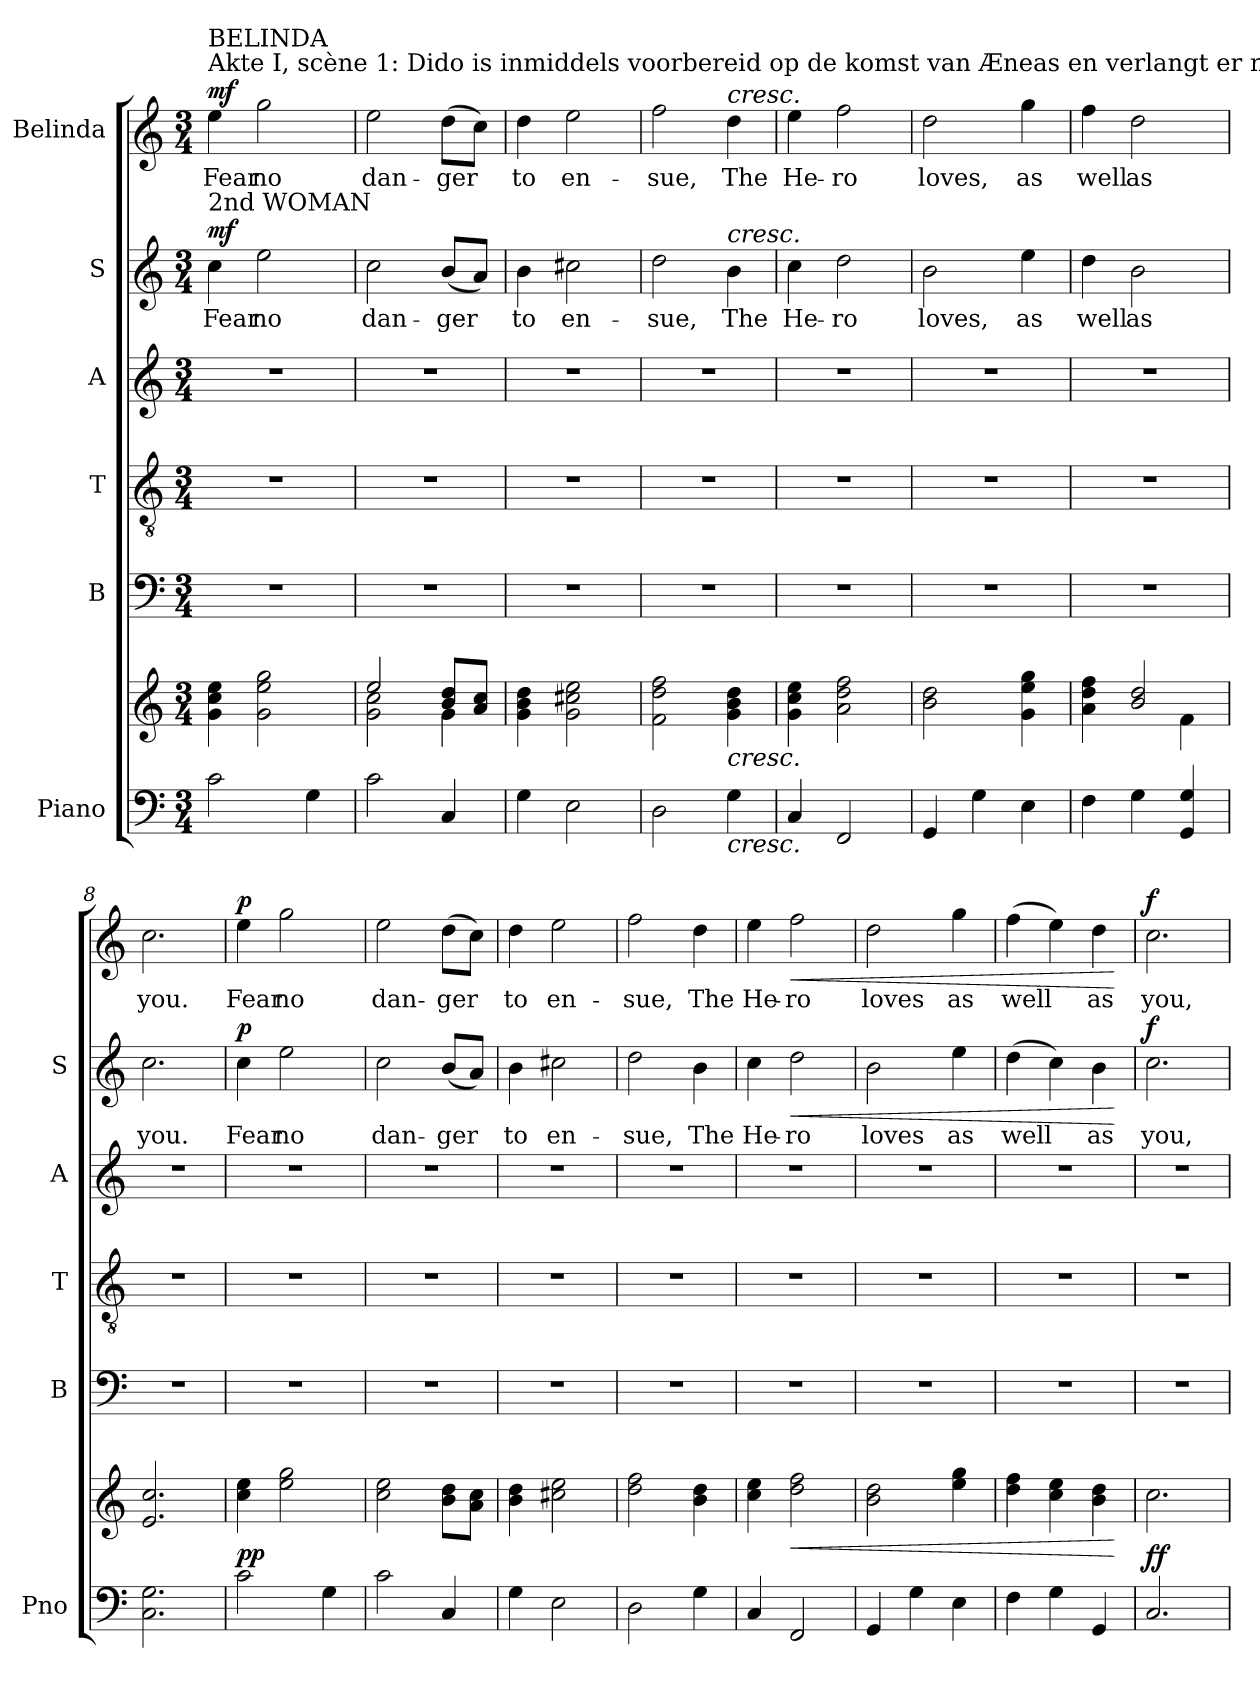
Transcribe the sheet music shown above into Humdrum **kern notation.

**kern	**kern	**dynam	**kern	**kern	**kern	**kern	**text	**dynam	**kern	**text	**dynam
*part6	*part6	*part6	*part5	*part4	*part3	*part2	*part2	*part2	*part1	*part1	*part1
*staff7	*staff6	*staff6/7	*staff5	*staff4	*staff3	*staff2	*staff2	*staff2	*staff1	*staff1	*staff1
*I"Piano	*	*	*I"B	*I"T	*I"A	*I"S	*	*	*I"Belinda	*	*
*I'Pno	*	*	*I'B	*I'T	*I'A	*I'S	*	*	*	*	*
*clefF4	*clefG2	*	*clefF4	*clefGv2	*clefG2	*clefG2	*	*	*clefG2	*	*
*k[]	*k[]	*	*k[]	*k[]	*k[]	*k[]	*	*	*k[]	*	*
*M3/4	*M3/4	*	*M3/4	*M3/4	*M3/4	*M3/4	*	*	*M3/4	*	*
*MM160	*MM160	*	*MM160	*MM160	*MM160	*MM160	*	*	*MM160	*	*
=1	=1	=1	=1	=1	=1	=1	=1	=1	=1	=1	=1
!	!	!	!	!	!	!	!	!	!LO:TX:t=Akte I, scène 1&colon; Dido is inmiddels voorbereid op de komst van Æneas en verlangt er naar hem te ontmoeten.	!	!
!	!	!	!	!	!	!	!	!	!LO:TX:a:t=BELINDA	!	!
!	!	!	!	!	!	!LO:TX:a:t=2nd WOMAN	!	!	!	!	!
!	!	!LO:DY:a=2	!	!	!	!	!LO:LY:b	!	!	!LO:LY:b	!
!	!	!LO:DY:n=1:a	!	!	!	!	!	!LO:DY:a	!	!	!LO:DY:a
2c\	4g\ 4cc\ 4ee\	mf mf	2.r	2.r	2.r	4cc\	Fear	mf	4ee\	Fear	mf
!	!	!	!	!	!	!	!LO:LY:b	!	!	!LO:LY:b	!
.	2g\ 2ee\ 2gg\	.	.	.	.	2ee\	no	.	2gg\	no	.
4G\	.	.	.	.	.	.	.	.	.	.	.
=2	=2	=2	=2	=2	=2	=2	=2	=2	=2	=2	=2
*	*^	*	*	*	*	*	*	*	*	*	*
!	!	!	!	!	!	!	!	!LO:LY:b	!	!	!LO:LY:b	!
2c\	2ee/	2g\ 2cc\	.	2.r	2.r	2.r	2cc\	dan-	.	2ee\	dan-	.
!	!	!	!	!	!	!	!	!LO:LY:b	!	!	!LO:LY:b	!
4C/	8b/ 8dd/L	4g\	.	.	.	.	(<8b/L	-ger	.	(>8dd\L	-ger	.
.	8a/ 8cc/J	.	.	.	.	.	8a/J)	.	.	8cc\J)	.	.
*	*v	*v	*	*	*	*	*	*	*	*	*	*
=3	=3	=3	=3	=3	=3	=3	=3	=3	=3	=3	=3
!	!	!	!	!	!	!	!LO:LY:b	!	!	!LO:LY:b	!
4G\	4g\ 4b\ 4dd\	.	2.r	2.r	2.r	4b\	to	.	4dd\	to	.
!	!	!	!	!	!	!	!LO:LY:b	!	!	!LO:LY:b	!
2E\	2g\ 2cc#X\ 2ee\	.	.	.	.	2cc#X\	en-	.	2ee\	en-	.
=4	=4	=4	=4	=4	=4	=4	=4	=4	=4	=4	=4
!	!	!	!	!	!	!	!LO:LY:b	!	!	!LO:LY:b	!
2D\	2f\ 2dd\ 2ff\	.	2.r	2.r	2.r	2dd\	-sue,	.	2ff\	-sue,	.
!	!	!	!	!	!	!	!	!	!LO:TX:a:i:t=cresc.	!	!
!	!	!	!	!	!	!LO:TX:a:i:t=cresc.	!	!	!	!	!
!	!LO:TX:b:i:t=cresc.	!	!	!	!	!	!	!	!	!	!
!LO:TX:b:i:t=cresc.	!	!	!	!	!	!	!	!	!	!	!
!	!	!	!	!	!	!	!LO:LY:b	!	!	!LO:LY:b	!
4G\	4g\ 4b\ 4dd\	.	.	.	.	4b\	The	.	4dd\	The	.
=5	=5	=5	=5	=5	=5	=5	=5	=5	=5	=5	=5
!	!	!	!	!	!	!	!LO:LY:b	!	!	!LO:LY:b	!
4C/	4g\ 4cc\ 4ee\	.	2.r	2.r	2.r	4cc\	He-	.	4ee\	He-	.
!	!	!	!	!	!	!	!LO:LY:b	!	!	!LO:LY:b	!
2FF/	2a\ 2dd\ 2ff\	.	.	.	.	2dd\	-ro	.	2ff\	-ro	.
=6	=6	=6	=6	=6	=6	=6	=6	=6	=6	=6	=6
!	!	!	!	!	!	!	!LO:LY:b	!	!	!LO:LY:b	!
4GG/	2b\ 2dd\	.	2.r	2.r	2.r	2b\	loves,	.	2dd\	loves,	.
4G\	.	.	.	.	.	.	.	.	.	.	.
!	!	!	!	!	!	!	!LO:LY:b	!	!	!LO:LY:b	!
4E\	4g\ 4ee\ 4gg\	.	.	.	.	4ee\	as	.	4gg\	as	.
=7	=7	=7	=7	=7	=7	=7	=7	=7	=7	=7	=7
*	*^	*	*	*	*	*	*	*	*	*	*
!	!	!	!	!	!	!	!	!LO:LY:b	!	!	!LO:LY:b	!
4F\	4a\ 4dd\ 4ff\	2ryy	.	2.r	2.r	2.r	4dd\	well	.	4ff\	well	.
!	!	!	!	!	!	!	!	!LO:LY:b	!	!	!LO:LY:b	!
4G\	2b/ 2dd/	.	.	.	.	.	2b\	as	.	2dd\	as	.
4GG/ 4G/	.	4f\	.	.	.	.	.	.	.	.	.	.
=8	=8	=8	=8	=8	=8	=8	=8	=8	=8	=8	=8	=8
!	!	!	!	!	!	!	!	!LO:LY:b	!	!	!LO:LY:b	!
*	*v	*v	*	*	*	*	*	*	*	*	*	*
2.C\ 2.G\	2.e/ 2.cc/	.	2.r	2.r	2.r	2.cc\	you.	.	2.cc\	you.	.
!!LO:LB:g=z
=9	=9	=9	=9	=9	=9	=9	=9	=9	=9	=9	=9
!	!	!LO:DY:a=2	!	!	!	!	!LO:LY:b	!	!	!LO:LY:b	!
!	!	!LO:DY:n=1:a	!	!	!	!	!	!LO:DY:a	!	!	!LO:DY:a
2c\	4cc\ 4ee\	p p	2.r	2.r	2.r	4cc\	Fear	p	4ee\	Fear	p
!	!	!	!	!	!	!	!LO:LY:b	!	!	!LO:LY:b	!
.	2ee\ 2gg\	.	.	.	.	2ee\	no	.	2gg\	no	.
4G\	.	.	.	.	.	.	.	.	.	.	.
=10	=10	=10	=10	=10	=10	=10	=10	=10	=10	=10	=10
!	!	!	!	!	!	!	!LO:LY:b	!	!	!LO:LY:b	!
2c\	2cc\ 2ee\	.	2.r	2.r	2.r	2cc\	dan-	.	2ee\	dan-	.
!	!	!	!	!	!	!	!LO:LY:b	!	!	!LO:LY:b	!
4C/	8b\ 8dd\L	.	.	.	.	(<8b/L	-ger	.	(>8dd\L	-ger	.
.	8a\ 8cc\J	.	.	.	.	8a/J)	.	.	8cc\J)	.	.
=11	=11	=11	=11	=11	=11	=11	=11	=11	=11	=11	=11
!	!	!	!	!	!	!	!LO:LY:b	!	!	!LO:LY:b	!
4G\	4b\ 4dd\	.	2.r	2.r	2.r	4b\	to	.	4dd\	to	.
!	!	!	!	!	!	!	!LO:LY:b	!	!	!LO:LY:b	!
2E\	2cc#X\ 2ee\	.	.	.	.	2cc#X\	en-	.	2ee\	en-	.
=12	=12	=12	=12	=12	=12	=12	=12	=12	=12	=12	=12
!	!	!	!	!	!	!	!LO:LY:b	!	!	!LO:LY:b	!
2D\	2dd\ 2ff\	.	2.r	2.r	2.r	2dd\	-sue,	.	2ff\	-sue,	.
!	!	!	!	!	!	!	!LO:LY:b	!	!	!LO:LY:b	!
4G\	4b\ 4dd\	.	.	.	.	4b\	The	.	4dd\	The	.
=13	=13	=13	=13	=13	=13	=13	=13	=13	=13	=13	=13
!	!	!	!	!	!	!	!LO:LY:b	!	!	!LO:LY:b	!
4C/	4cc\ 4ee\	.	2.r	2.r	2.r	4cc\	He-	.	4ee\	He-	.
!	!	!LO:HP:b	!	!	!	!	!LO:LY:b	!LO:HP:b	!	!LO:LY:b	!LO:HP:b
2FF/	2dd\ 2ff\	<	.	.	.	2dd\	-ro	<	2ff\	-ro	<
=14	=14	=14	=14	=14	=14	=14	=14	=14	=14	=14	=14
!	!	!	!	!	!	!	!LO:LY:b	!	!	!LO:LY:b	!
4GG/	2b\ 2dd\	.	2.r	2.r	2.r	2b\	loves	.	2dd\	loves	.
4G\	.	.	.	.	.	.	.	.	.	.	.
!	!	!	!	!	!	!	!LO:LY:b	!	!	!LO:LY:b	!
4E\	4ee\ 4gg\	.	.	.	.	4ee\	as	.	4gg\	as	.
=15	=15	=15	=15	=15	=15	=15	=15	=15	=15	=15	=15
!	!	!	!	!	!	!	!LO:LY:b	!	!	!LO:LY:b	!
4F\	4dd\ 4ff\	.	2.r	2.r	2.r	(>4dd\	well	.	(>4ff\	well	.
4G\	4cc\ 4ee\	.	.	.	.	4cc\)	.	.	4ee\)	.	.
!	!	!	!	!	!	!	!LO:LY:b	!	!	!LO:LY:b	!
4GG/	4b\ 4dd\	.	.	.	.	4b\	as	.	4dd\	as	.
.	.	[	.	.	.	.	.	[	.	.	[
=16	=16	=16	=16	=16	=16	=16	=16	=16	=16	=16	=16
!	!	!LO:DY:a=2	!	!	!	!	!LO:LY:b	!	!	!LO:LY:b	!
!	!	!LO:DY:n=1:a	!	!	!	!	!	!LO:DY:a	!	!	!LO:DY:a
2.C/	2.cc\	f f	2.r	2.r	2.r	2.cc\	you,	f	2.cc\	you,	f
=	=	=	=	=	=	=	=	=	=	=	=
*-	*-	*-	*-	*-	*-	*-	*-	*-	*-	*-	*-
